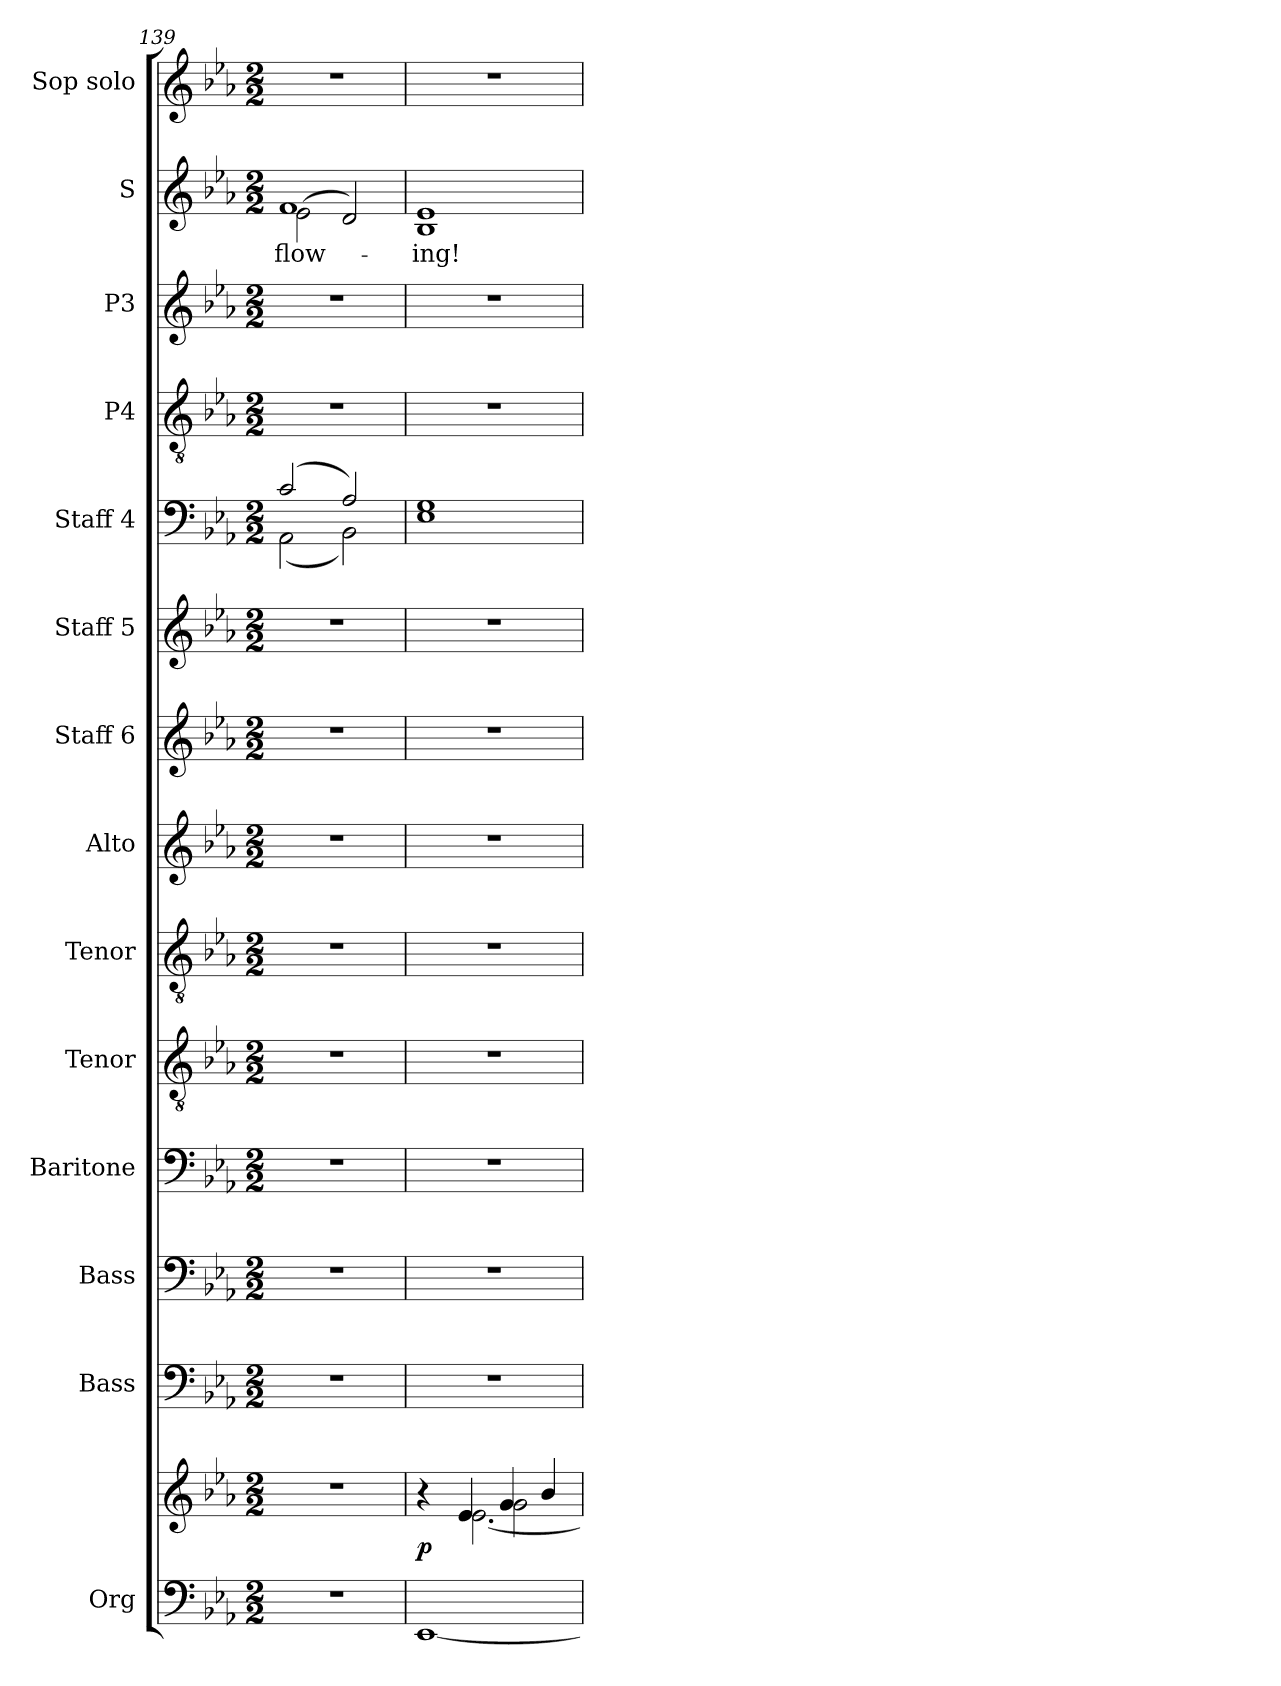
**kern	**kern	**dynam	**kern	**kern	**kern	**kern	**kern	**kern	**kern	**kern	**kern	**kern	**kern	**kern	**text	**kern
*part14	*part14	*part14	*part13	*part12	*part11	*part10	*part9	*part8	*part7	*part6	*part5	*part4	*part3	*part2	*part2	*part1
*staff15	*staff14	*staff14/15	*staff13	*staff12	*staff11	*staff10	*staff9	*staff8	*staff7	*staff6	*staff5	*staff4	*staff3	*staff2	*staff2	*staff1
*I"Org	*	*	*I"Bass	*I"Bass	*I"Baritone	*I"Tenor	*I"Tenor	*I"Alto	*I"Staff 6	*I"Staff 5	*I"Staff 4	*I"P4	*I"P3	*I"S	*	*I"Sop solo
*I'Org.	*	*	*I'B.	*I'B.	*I'Bar.	*I'T.	*I'T.	*I'A.	*I'Sta. 6	*I'Sta. 5	*I'Sta. 4	*	*	*	*	*I'S.
*clefF4	*clefG2	*	*clefF4	*clefF4	*clefF4	*clefGv2	*clefGv2	*clefG2	*clefG2	*clefG2	*clefF4	*clefGv2	*clefG2	*clefG2	*	*clefG2
*	*	*	*	*	*	*ITrd7c12	*ITrd7c12	*	*	*	*	*	*	*	*	*
*k[b-e-a-]	*k[b-e-a-]	*	*k[b-e-a-]	*k[b-e-a-]	*k[b-e-a-]	*k[b-e-a-]	*k[b-e-a-]	*k[b-e-a-]	*k[b-e-a-]	*k[b-e-a-]	*k[b-e-a-]	*k[b-e-a-]	*k[b-e-a-]	*k[b-e-a-]	*	*k[b-e-a-]
*E-:	*E-:	*	*E-:	*E-:	*E-:	*E-:	*E-:	*E-:	*E-:	*E-:	*E-:	*E-:	*E-:	*E-:	*	*E-:
*M2/2	*M2/2	*	*M2/2	*M2/2	*M2/2	*M2/2	*M2/2	*M2/2	*M2/2	*M2/2	*M2/2	*M2/2	*M2/2	*M2/2	*	*M2/2
=139	=139	=139	=139	=139	=139	=139	=139	=139	=139	=139	=139	=139	=139	=139	=139	=139
*	*	*	*	*	*	*	*	*	*	*	*^	*	*	*^	*	*
!	!	!	!	!	!	!	!	!	!	!	!	!	!	!	!	!	!LO:LY:b:color=#000000	!
1r	1r	.	1r	1r	1r	1r	1r	1r	1r	1r	(2ci/	(2AA-i\	1r	1r	1fi	(2e-i\	-flow-	1r
.	.	.	.	.	.	.	.	.	.	.	2A-i/)	2BB-i\)	.	.	.	2di/)	.	.
=140	=140	=140	=140	=140	=140	=140	=140	=140	=140	=140	=140	=140	=140	=140	=140	=140	=140	=140
*	*^	*	*	*	*	*	*	*	*	*	*	*	*	*	*	*	*	*
*	*	*^	*	*	*	*	*	*	*	*	*	*	*	*	*	*	*	*	*
!	!	!	!	!	!	!	!	!	!	!	!	!	!	!	!	!	!	!	!LO:LY:b:color=#000000	!
[1EE-i	4r	4ryy	2ryy	p	1r	1r	1r	1r	1r	1r	1r	1r	1Gi	1E-i	1r	1r	1e-i	1B-i	-ing!	1r
.	4e-i/	[2.e-i\	.	.	.	.	.	.	.	.	.	.	.	.	.	.	.	.	.	.
.	4gi/	.	2gi\	.	.	.	.	.	.	.	.	.	.	.	.	.	.	.	.	.
.	4b-i/	.	.	.	.	.	.	.	.	.	.	.	.	.	.	.	.	.	.	.
*	*v	*v	*v	*	*	*	*	*	*	*	*	*	*v	*v	*	*	*v	*v	*	*
=	=	=	=	=	=	=	=	=	=	=	=	=	=	=	=	=
*-	*-	*-	*-	*-	*-	*-	*-	*-	*-	*-	*-	*-	*-	*-	*-	*-
